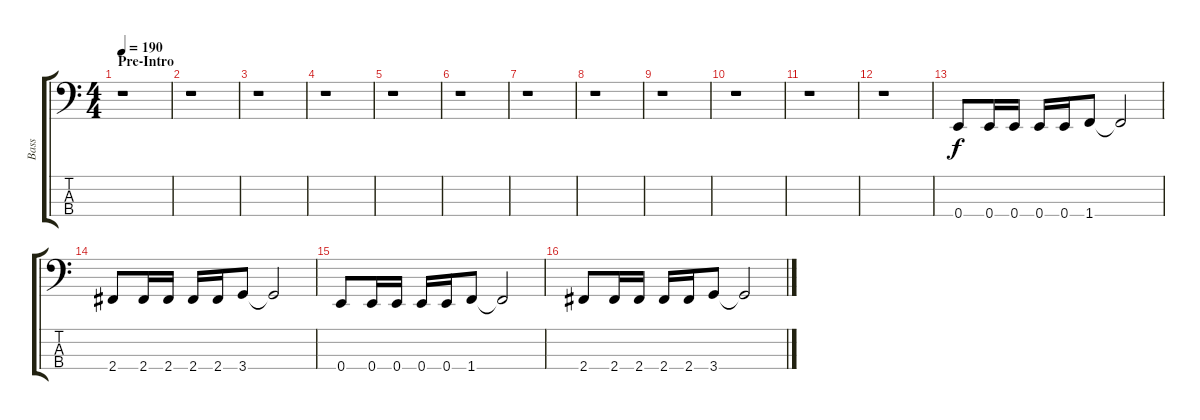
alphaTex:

\track ("Bass" "Bass") {instrument electricbassfinger}
\staff {score tabs}
\tuning (G2 D2 A1 E1) {hide}
\ts (4 4)
\section ("" "Pre-Intro")
\tempo 190
\tempo 75
\tempo 190
\clef f4
\ks c
r.1{dy f instrument electricbassfinger} |
r.1 |
r.1 |
r.1 |
r.1 |
r.1 |
r.1 |
r.1 |
r.1 |
r.1 |
r.1 |
r.1 |
0.4.8 0.4.16 0.4.16 0.4.16 0.4.16 1.4.8 1.4{t}.2 |
2.4.8 2.4.16 2.4.16 2.4.16 2.4.16 3.4.8 3.4{t}.2 |
0.4.8 0.4.16 0.4.16 0.4.16 0.4.16 1.4.8 1.4{t}.2 |
2.4.8 2.4.16 2.4.16 2.4.16 2.4.16 3.4.8 3.4{t}.2
